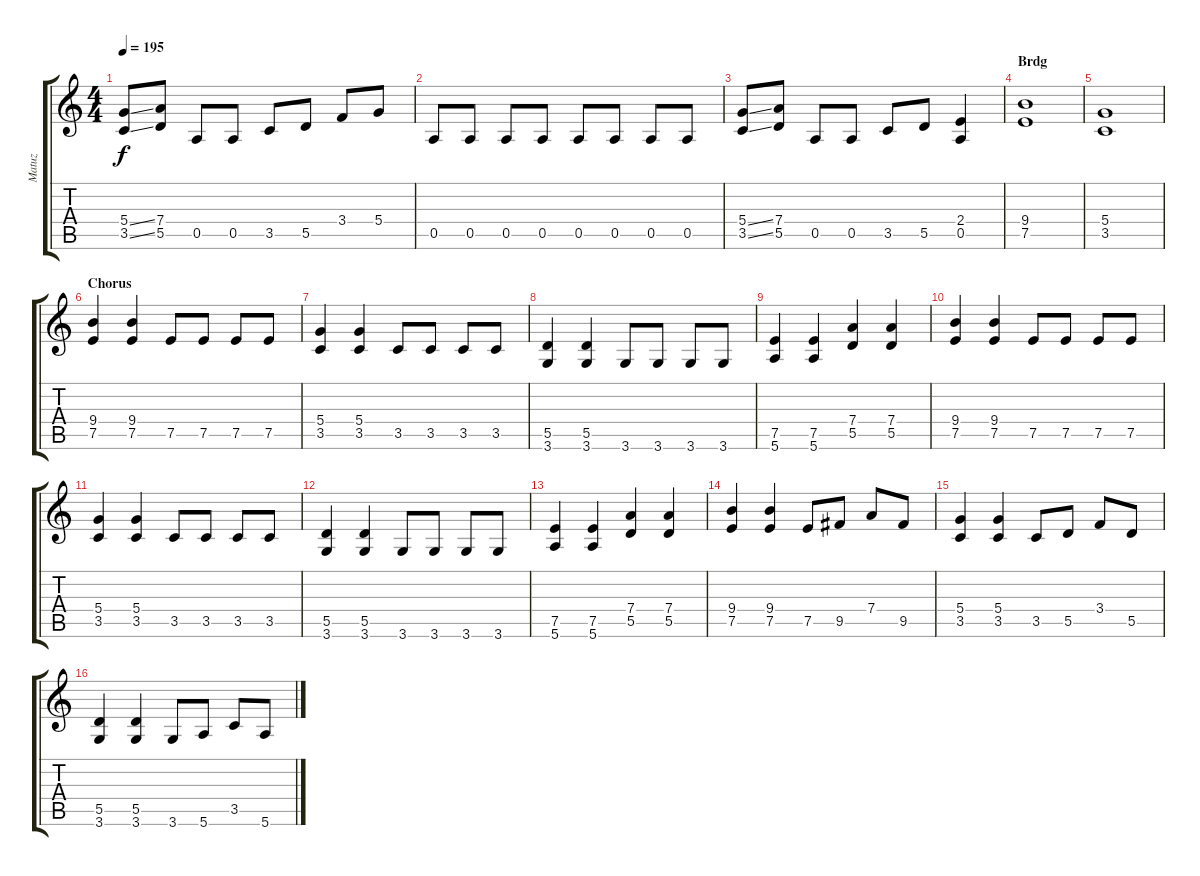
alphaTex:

\track ("Matuz" "Matuz") {instrument overdrivenguitar}
\staff {score tabs}
\tuning (E4 B3 G3 D3 A2 E2) {hide}
\ts (4 4)
\tempo 195
\clef g2
\ks c
(5.4{ss} 3.5{ss}).8{dy f} (7.4 5.5).8 0.5.8 0.5.8 3.5.8 5.5.8 3.4.8 5.4.8 |
0.5.8 0.5.8 0.5.8 0.5.8 0.5.8 0.5.8 0.5.8 0.5.8 |
(5.4{ss} 3.5{ss}).8 (7.4 5.5).8 0.5.8 0.5.8 3.5.8 5.5.8 (2.4 0.5).4 |
\section ("" "Brdg")
(9.4 7.5).1 |
(5.4 3.5).1 |
\section ("" "Chorus")
(9.4 7.5).4 (9.4 7.5).4 7.5.8 7.5.8 7.5.8 7.5.8 |
(5.4 3.5).4 (5.4 3.5).4 3.5.8 3.5.8 3.5.8 3.5.8 |
(5.5 3.6).4 (5.5 3.6).4 3.6.8 3.6.8 3.6.8 3.6.8 |
(7.5 5.6).4 (7.5 5.6).4 (7.4 5.5).4 (7.4 5.5).4 |
(9.4 7.5).4 (9.4 7.5).4 7.5.8 7.5.8 7.5.8 7.5.8 |
(5.4 3.5).4 (5.4 3.5).4 3.5.8 3.5.8 3.5.8 3.5.8 |
(5.5 3.6).4 (5.5 3.6).4 3.6.8 3.6.8 3.6.8 3.6.8 |
(7.5 5.6).4 (7.5 5.6).4 (7.4 5.5).4 (7.4 5.5).4 |
(9.4 7.5).4 (9.4 7.5).4 7.5.8 9.5.8 7.4.8 9.5.8 |
(5.4 3.5).4 (5.4 3.5).4 3.5.8 5.5.8 3.4.8 5.5.8 |
(5.5 3.6).4 (5.5 3.6).4 3.6.8 5.6.8 3.5.8 5.6.8
